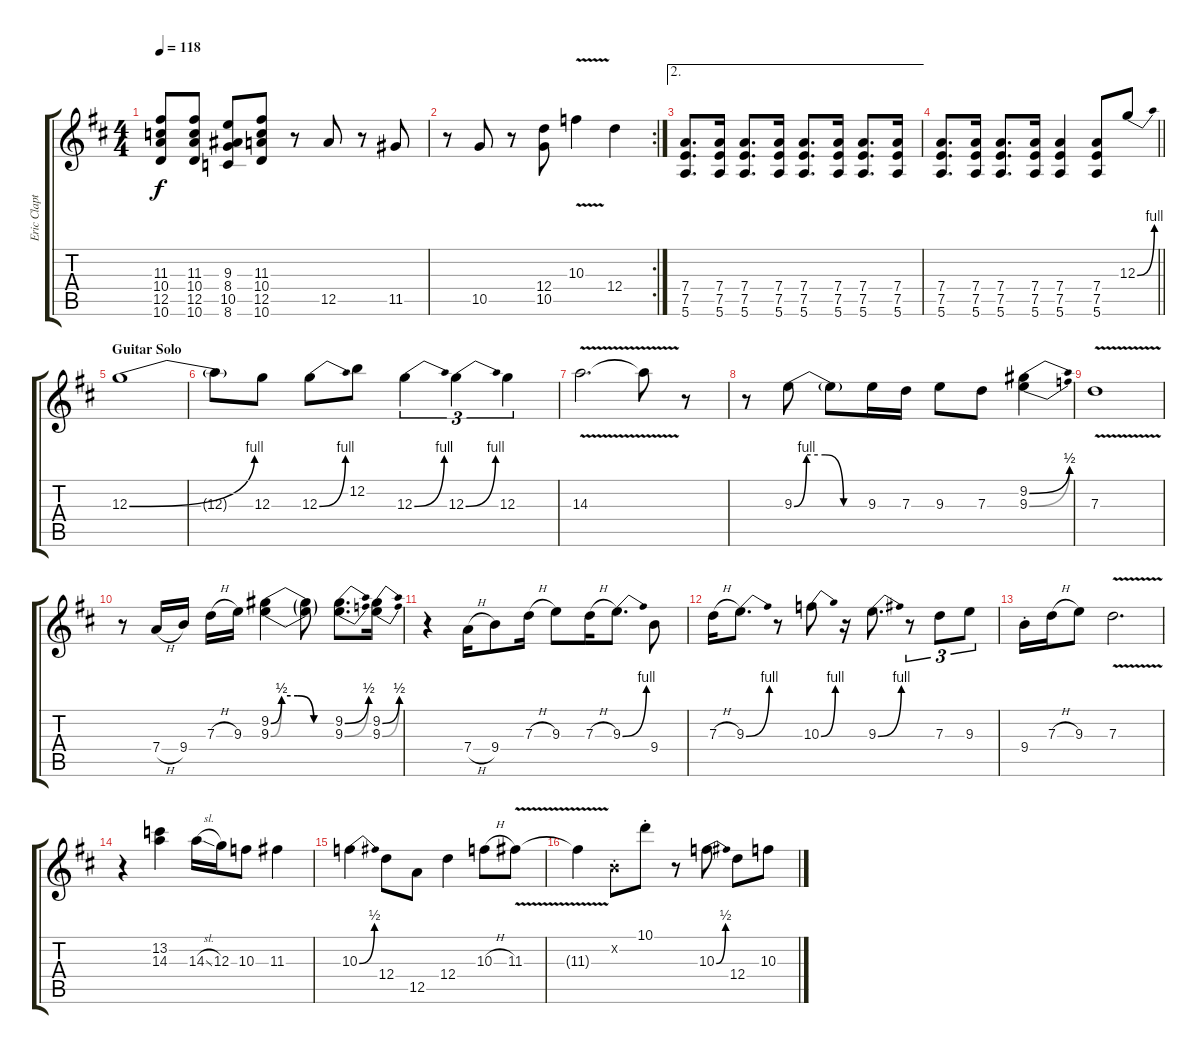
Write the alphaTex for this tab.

\track ("Eric Clapton  (Gtr.)" "Eric Clapt") {instrument overdrivenguitar}
\staff {score tabs}
\tuning (E4 B3 G3 D3 A2 E2) {hide}
\ts (4 4)
\tempo 118
\clef g2
\ks d
(11.3 10.4 12.5 10.6).8{dy f} (11.3 10.4 12.5 10.6).8 (9.3 8.4 10.5 8.6).8 (11.3 10.4 12.5 10.6).8 r.8 12.5.8 r.8 11.5.8 |
\rc 2
r.8 10.5.8 r.8 (12.4 10.5).8 10.3{v}.4 12.4.4 |
\ae 2
(7.4 7.5 5.6).8{d} (7.4 7.5 5.6).16 (7.4 7.5 5.6).8{d} (7.4 7.5 5.6).16 (7.4 7.5 5.6).8{d} (7.4 7.5 5.6).16 (7.4 7.5 5.6).8{d} (7.4 7.5 5.6).16 |
\barLineRight lightlight
(7.4 7.5 5.6).8{d} (7.4 7.5 5.6).16 (7.4 7.5 5.6).8{d} (7.4 7.5 5.6).16 (7.4 7.5 5.6).4 (7.4 7.5 5.6).8 12.3{be (bend 0 0 60 4)}.8 |
\section ("" "Guitar Solo")
12.3{be (bend 0 0 60 4)}.1 |
12.3{t}.8 12.3.8 12.3{be (bend 0 0 60 4)}.8 12.2.8 12.3{be (bend 0 0 60 4)}.4{tu (3 2)} 12.3{be (bend 0 0 60 4)}.4{tu (3 2)} 12.3.4{tu (3 2)} |
14.3{v}.2{d} 14.3{v t}.8 r.8 |
r.8 9.3{be (custom 0 0 10 4 25 4 40 0 60 0)}.8 9.3{t}.8 9.3.16 7.3.16 9.3.8 7.3.8 (9.2{be (bend 0 0 60 2)} 9.3{be (bend 0 0 60 2)}).4 |
7.3{v}.1 |
r.8 7.4{h}.16 9.4.16 7.3{h}.16 9.3.16 (9.2{be (custom 0 0 10 2 25 2 40 0 60 0)} 9.3{be (custom 0 0 10 2 25 2 40 0 60 0)}).4 (9.2{t} 9.3{t}).8 (9.2{be (bend 0 0 60 2)} 9.3{be (bend 0 0 60 2)}).8{d} (9.2{be (bend 0 0 60 2)} 9.3{be (bend 0 0 60 2)}).16 |
r.4 7.4{h}.16 9.4.8 7.3{h}.16 9.3.8 7.3{h}.16 9.3{be (bend 0 0 60 4)}.8{d} 9.4.8 |
7.3{h}.16 9.3{be (bend 0 0 60 4)}.8{d} r.8 10.3{be (bend 0 0 60 4)}.8 r.16 9.3{be (bend 0 0 60 4)}.8{d} r.8{tu (3 2)} 7.3.8{tu (3 2)} 9.3.8{tu (3 2)} |
9.4{st}.16 7.3{h}.16 9.3.8 7.3{v}.2{d} |
r.4 (13.2 14.3).4 14.3{sl}.16 12.3.16 10.3.8 11.3.4 |
10.3{be (bend 0 0 60 2)}.4 12.4.8 12.5.8 12.4.4 10.3{h}.8 11.3{v}.8 |
11.3{v t}.4 0.2{st x}.8 10.1{st}.8 r.8 10.3{be (bend 0 0 60 2)}.8 12.4.8 10.3.8
